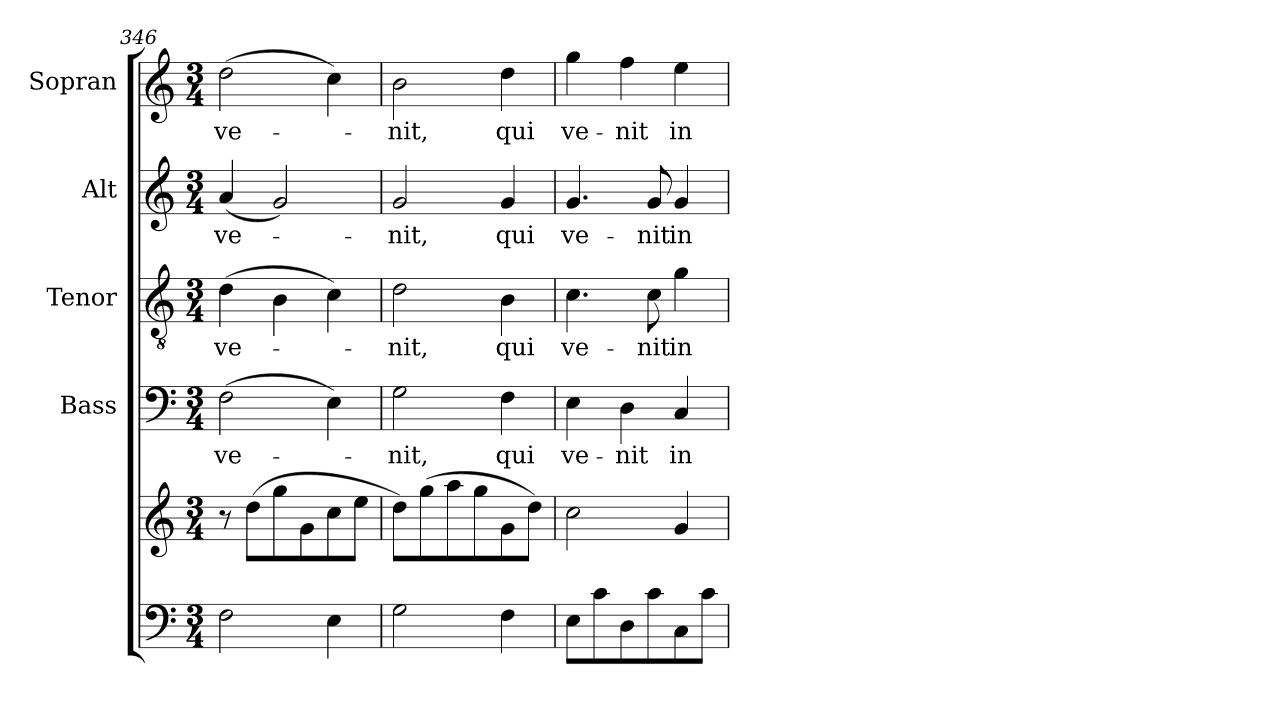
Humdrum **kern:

**kern	**kern	**kern	**text	**kern	**text	**kern	**text	**kern	**text
*part5	*part5	*part4	*part4	*part3	*part3	*part2	*part2	*part1	*part1
*staff6	*staff5	*staff4	*staff4	*staff3	*staff3	*staff2	*staff2	*staff1	*staff1
*	*	*I"Bass	*	*I"Tenor	*	*I"Alt	*	*I"Sopran	*
*	*	*I'B.	*	*I'T.	*	*I'A.	*	*I'S.	*
*clefF4	*clefG2	*clefF4	*	*clefGv2	*	*clefG2	*	*clefG2	*
*k[]	*k[]	*k[]	*	*k[]	*	*k[]	*	*k[]	*
*C:	*C:	*C:	*	*C:	*	*C:	*	*C:	*
*M3/4	*M3/4	*M3/4	*	*M3/4	*	*M3/4	*	*M3/4	*
=346	=346	=346	=346	=346	=346	=346	=346	=346	=346
!	!	!	!LO:LY:b	!	!LO:LY:b	!	!LO:LY:b	!	!LO:LY:b
2F\	8r	(>2F\	ve-	(>4d\	ve-	(<4a/	ve-	(>2dd\	ve-
.	(>8dd\L	.	.	.	.	.	.	.	.
.	8gg\	.	.	4B\	.	2g/)	.	.	.
.	8g\	.	.	.	.	.	.	.	.
4E\	8cc\	4E\)	.	4c\)	.	.	.	4cc\)	.
.	8ee\J	.	.	.	.	.	.	.	.
=347	=347	=347	=347	=347	=347	=347	=347	=347	=347
!	!	!	!LO:LY:b	!	!LO:LY:b	!	!LO:LY:b	!	!LO:LY:b
2G\	8dd\L)	2G\	-nit,	2d\	-nit,	2g/	-nit,	2b\	-nit,
.	(>8gg\	.	.	.	.	.	.	.	.
.	8aa\	.	.	.	.	.	.	.	.
.	8gg\	.	.	.	.	.	.	.	.
!	!	!	!LO:LY:b	!	!LO:LY:b	!	!LO:LY:b	!	!LO:LY:b
4F\	8g\	4F\	qui	4B\	qui	4g/	qui	4dd\	qui
.	8dd\J)	.	.	.	.	.	.	.	.
=348	=348	=348	=348	=348	=348	=348	=348	=348	=348
!	!	!	!LO:LY:b	!	!LO:LY:b	!	!LO:LY:b	!	!LO:LY:b
8E\L	2cc\	4E\	ve-	4.c\	ve-	4.g/	ve-	4gg\	ve-
8c\	.	.	.	.	.	.	.	.	.
!	!	!	!LO:LY:b	!	!	!	!	!	!LO:LY:b
8D\	.	4D\	-nit	.	.	.	.	4ff\	-nit
!	!	!	!	!	!LO:LY:b	!	!LO:LY:b	!	!
8c\	.	.	.	8c\	-nit	8g/	-nit	.	.
!	!	!	!LO:LY:b	!	!LO:LY:b	!	!LO:LY:b	!	!LO:LY:b
8C\	4g/	4C/	in	4g\	in	4g/	in	4ee\	in
8c\J	.	.	.	.	.	.	.	.	.
=	=	=	=	=	=	=	=	=	=
*-	*-	*-	*-	*-	*-	*-	*-	*-	*-
